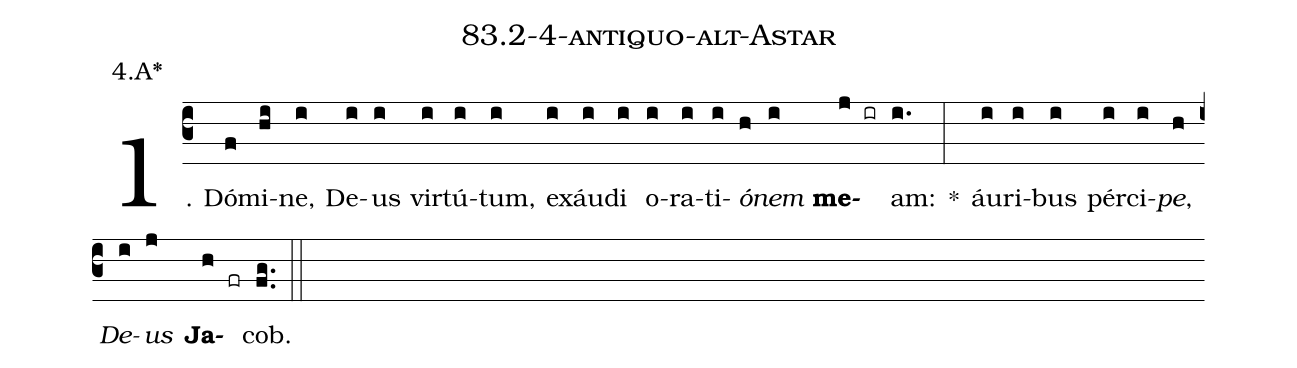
name: 83.2-4-antiquo-alt-Astar;
annotation: 4.A*;
%%
(c3)1. Dó(f)mi(hi)ne,(i) De(i)us(i) vir(i)tú(i)tum,(i) ex(i)áu(i)di(i) o(i)ra(i)ti(i)<i>ó</i>(h)<i>nem</i>(i) <b>me</b>(j ir)am:(i.) *(:) áu(i)ri(i)bus(i) pér(i)ci(i)<i>pe</i>,(h) <i>De</i>(i)<i>us</i>(j) <b>Ja</b>(h fr)cob.(fg..) (::)


%E(i) u(h) o(i) u(j) a(h) e.(fg..) (::)
